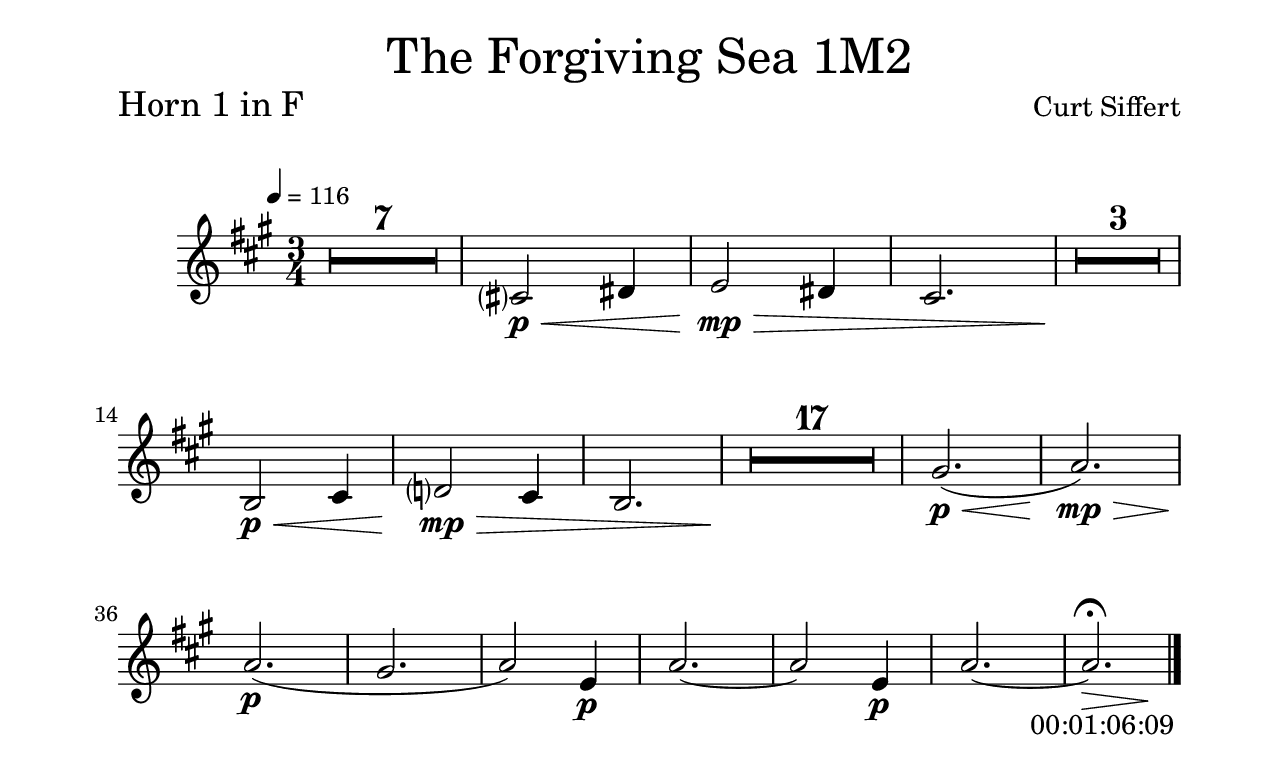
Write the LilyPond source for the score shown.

\version "2.18.2"
\include "english.ly"
\include "../lib/parts.ily"

\paper {
	ragged-last-bottom = ##t
}

\header {
	instrument = "Horn 1 in F"
}

\version "2.18.2"
\include "english.ly"

hornOneNotes = \relative c {

	\time 3/4
	\key d \major
	\tag #'score { \clef bass }
	\set tieWaitForNote = ##t

	R2.*7 |
	
	\tag #'part { fs?2\p\< gs4 | }
	\tag #'score { fs2\p\< gs4 | } 
	a2\mp\> gs4 |
	fs2. |
	
	R2.*3\! |

	\tag #'part { \break }

	e2\p\< fs4 |
	g?2\mp\> fs4 | 
	e2. |
	
	R2.*17\! |
	
	cs'2.\p\<( |
	d2.\mp\>) |
	
	\tag #'part { \break }
	
	d2.\p( |
	cs2. |
	d2) a4\p |
	d2. ~ |
	d2 a4\p |
	d2. ~ |
	\tag #'score { \override Script.padding = #1 }
	<< {d2.\fermata } {s4\> s4 s4\!} >>
	
	\bar "|."
	\tag #'part {
		\override Score.RehearsalMark.direction = #DOWN
		\override Score.RehearsalMark.self-alignment-X = #RIGHT  
		\override Score.RehearsalMark.font-size = #0
		\mark "00:01:06:09"			
	}	
}


{ 
	\everyPartScore
	\transpose f c'
	\keepWithTag #'part \hornOneNotes
}	
